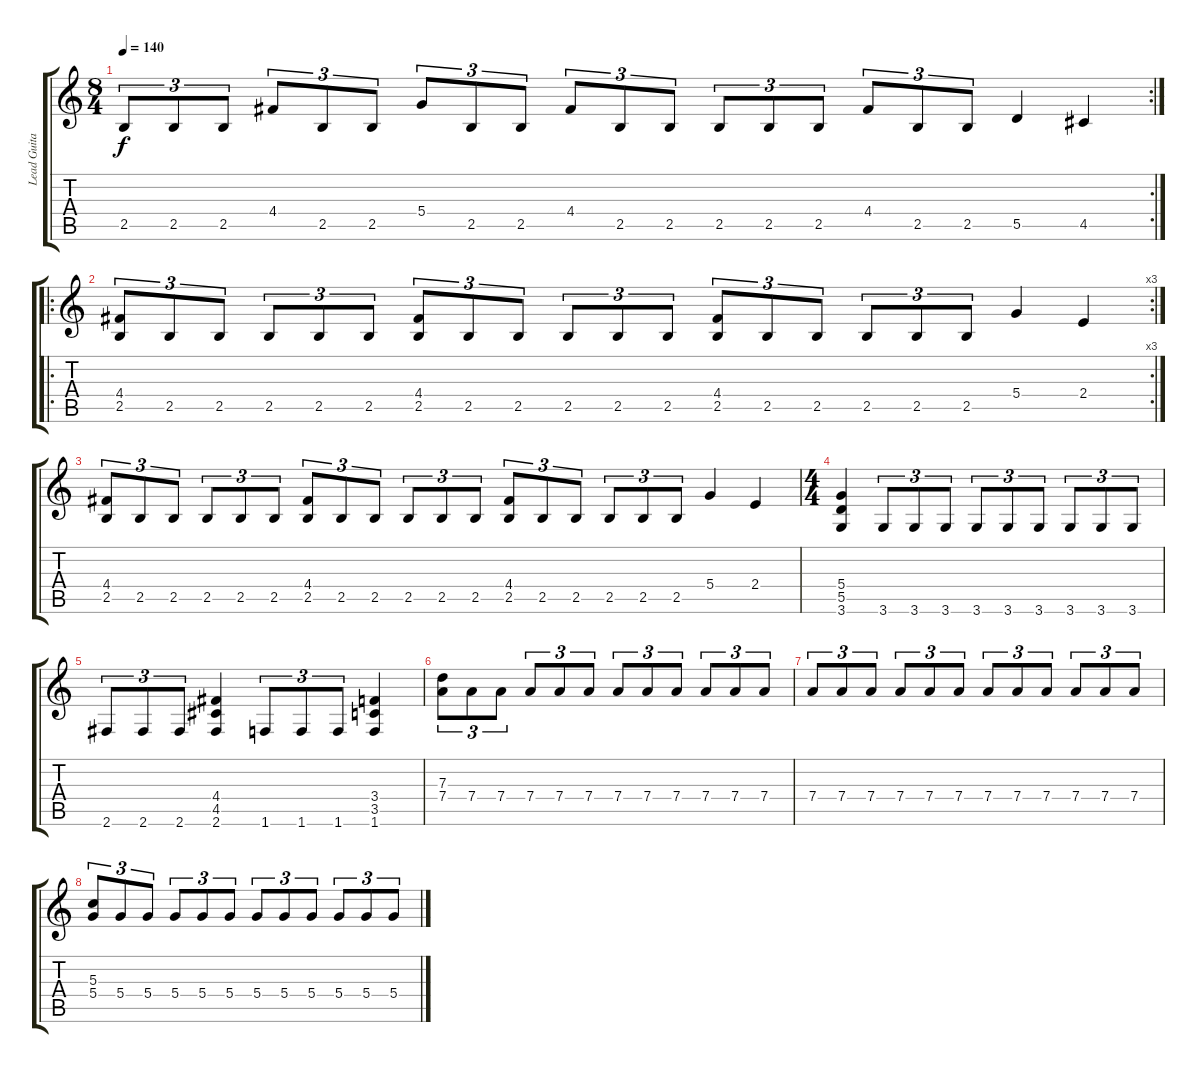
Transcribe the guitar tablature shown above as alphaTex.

\track ("Lead Guitar" "Lead Guita") {instrument distortionguitar}
\staff {score tabs}
\tuning (E4 B3 G3 D3 A2 E2) {hide}
\rc 2
\ts (8 4)
\tempo 140
\clef g2
\ks c
2.5.8{tu (3 2) dy f} 2.5.8{tu (3 2)} 2.5.8{tu (3 2)} 4.4.8{tu (3 2)} 2.5.8{tu (3 2)} 2.5.8{tu (3 2)} 5.4.8{tu (3 2)} 2.5.8{tu (3 2)} 2.5.8{tu (3 2)} 4.4.8{tu (3 2)} 2.5.8{tu (3 2)} 2.5.8{tu (3 2)} 2.5.8{tu (3 2)} 2.5.8{tu (3 2)} 2.5.8{tu (3 2)} 4.4.8{tu (3 2)} 2.5.8{tu (3 2)} 2.5.8{tu (3 2)} 5.5.4 4.5.4 |
\ro
\rc 3
(4.4 2.5).8{tu (3 2)} 2.5.8{tu (3 2)} 2.5.8{tu (3 2)} 2.5.8{tu (3 2)} 2.5.8{tu (3 2)} 2.5.8{tu (3 2)} (4.4 2.5).8{tu (3 2)} 2.5.8{tu (3 2)} 2.5.8{tu (3 2)} 2.5.8{tu (3 2)} 2.5.8{tu (3 2)} 2.5.8{tu (3 2)} (4.4 2.5).8{tu (3 2)} 2.5.8{tu (3 2)} 2.5.8{tu (3 2)} 2.5.8{tu (3 2)} 2.5.8{tu (3 2)} 2.5.8{tu (3 2)} 5.4.4 2.4.4 |
(4.4 2.5).8{tu (3 2)} 2.5.8{tu (3 2)} 2.5.8{tu (3 2)} 2.5.8{tu (3 2)} 2.5.8{tu (3 2)} 2.5.8{tu (3 2)} (4.4 2.5).8{tu (3 2)} 2.5.8{tu (3 2)} 2.5.8{tu (3 2)} 2.5.8{tu (3 2)} 2.5.8{tu (3 2)} 2.5.8{tu (3 2)} (4.4 2.5).8{tu (3 2)} 2.5.8{tu (3 2)} 2.5.8{tu (3 2)} 2.5.8{tu (3 2)} 2.5.8{tu (3 2)} 2.5.8{tu (3 2)} 5.4.4 2.4.4 |
\ts (4 4)
(5.4 5.5 3.6).4 3.6.8{tu (3 2)} 3.6.8{tu (3 2)} 3.6.8{tu (3 2)} 3.6.8{tu (3 2)} 3.6.8{tu (3 2)} 3.6.8{tu (3 2)} 3.6.8{tu (3 2)} 3.6.8{tu (3 2)} 3.6.8{tu (3 2)} |
2.6.8{tu (3 2)} 2.6.8{tu (3 2)} 2.6.8{tu (3 2)} (4.4 4.5 2.6).4 1.6.8{tu (3 2)} 1.6.8{tu (3 2)} 1.6.8{tu (3 2)} (3.4 3.5 1.6).4 |
(7.3 7.4).8{tu (3 2) volume 8} 7.4.8{tu (3 2)} 7.4.8{tu (3 2)} 7.4.8{tu (3 2)} 7.4.8{tu (3 2)} 7.4.8{tu (3 2)} 7.4.8{tu (3 2)} 7.4.8{tu (3 2)} 7.4.8{tu (3 2)} 7.4.8{tu (3 2)} 7.4.8{tu (3 2)} 7.4.8{tu (3 2)} |
7.4.8{tu (3 2)} 7.4.8{tu (3 2)} 7.4.8{tu (3 2)} 7.4.8{tu (3 2)} 7.4.8{tu (3 2)} 7.4.8{tu (3 2)} 7.4.8{tu (3 2)} 7.4.8{tu (3 2)} 7.4.8{tu (3 2)} 7.4.8{tu (3 2)} 7.4.8{tu (3 2)} 7.4.8{tu (3 2)} |
(5.3 5.4).8{tu (3 2)} 5.4.8{tu (3 2)} 5.4.8{tu (3 2)} 5.4.8{tu (3 2)} 5.4.8{tu (3 2)} 5.4.8{tu (3 2)} 5.4.8{tu (3 2)} 5.4.8{tu (3 2)} 5.4.8{tu (3 2)} 5.4.8{tu (3 2)} 5.4.8{tu (3 2)} 5.4.8{tu (3 2)}
